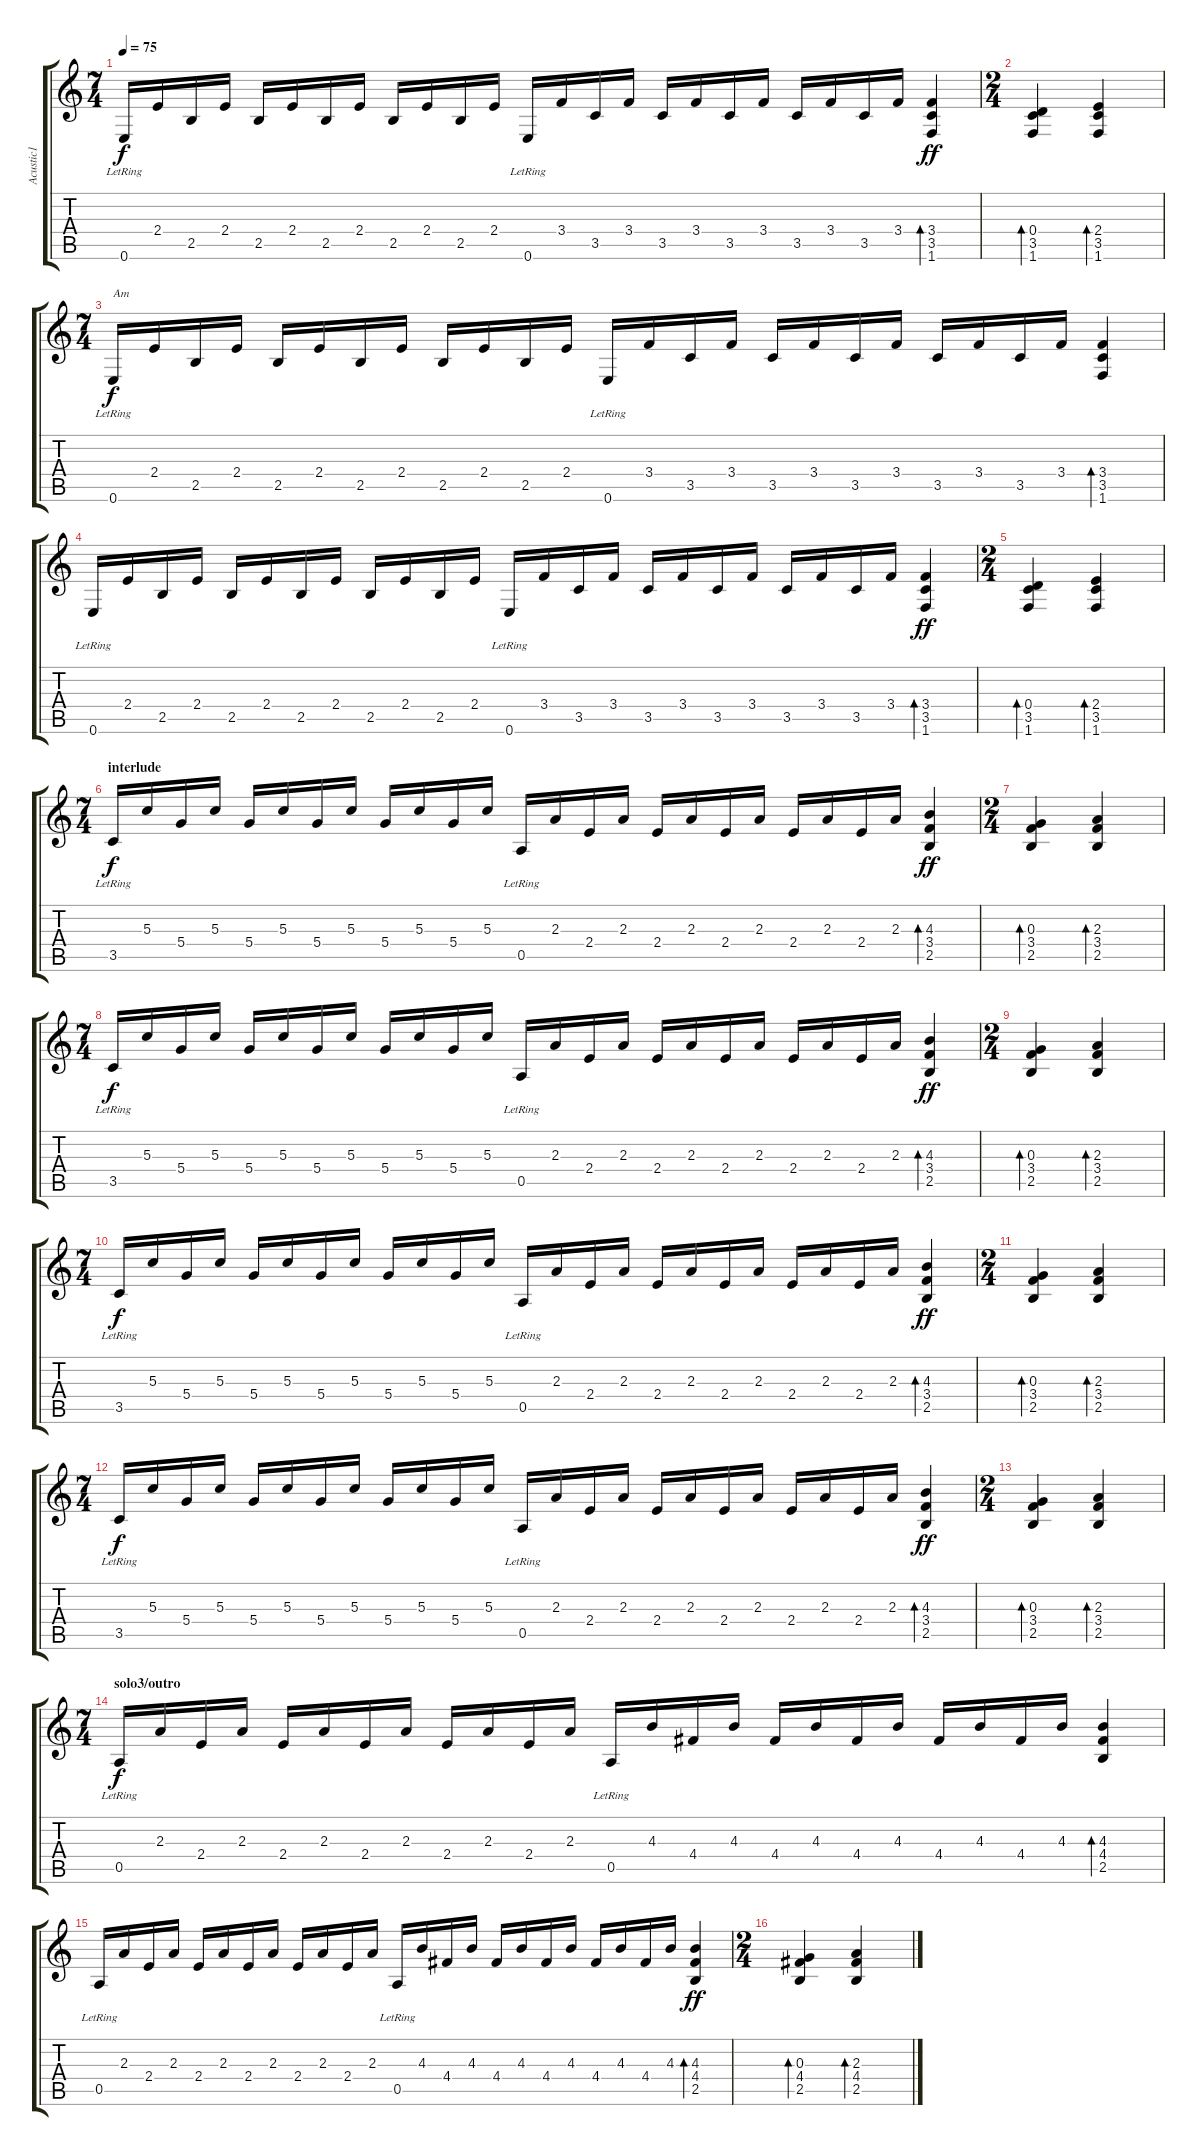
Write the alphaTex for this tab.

\track ("Acustic1" "Acustic1") {instrument acousticguitarsteel}
\staff {score tabs}
\tuning (E4 B3 G3 D3 A2 E2) {hide}
\ts (7 4)
\tempo 75
\clef g2
\ks c
0.6{lr}.16{dy f} 2.4.16 2.5.16 2.4.16 2.5.16 2.4.16 2.5.16 2.4.16 2.5.16 2.4.16 2.5.16 2.4.16 0.6{lr}.16 3.4.16 3.5.16 3.4.16 3.5.16 3.4.16 3.5.16 3.4.16 3.5.16 3.4.16 3.5.16 3.4.16 (3.4 3.5 1.6).4{bd 120 dy ff} |
\ts (2 4)
(0.4 3.5 1.6).4{bd 120} (2.4 3.5 1.6).4{bd 120} |
\ts (7 4)
0.6{lr}.16{txt "Am" dy f} 2.4.16 2.5.16 2.4.16 2.5.16 2.4.16 2.5.16 2.4.16 2.5.16 2.4.16 2.5.16 2.4.16 0.6{lr}.16 3.4.16 3.5.16 3.4.16 3.5.16 3.4.16 3.5.16 3.4.16 3.5.16 3.4.16 3.5.16 3.4.16 (3.4 3.5 1.6).4{bd 120} |
0.6{lr}.16 2.4.16 2.5.16 2.4.16 2.5.16 2.4.16 2.5.16 2.4.16 2.5.16 2.4.16 2.5.16 2.4.16 0.6{lr}.16 3.4.16 3.5.16 3.4.16 3.5.16 3.4.16 3.5.16 3.4.16 3.5.16 3.4.16 3.5.16 3.4.16 (3.4 3.5 1.6).4{bd 120 dy ff} |
\ts (2 4)
(0.4 3.5 1.6).4{bd 120} (2.4 3.5 1.6).4{bd 120} |
\ts (7 4)
\section ("" "interlude")
3.5{lr}.16{dy f} 5.3.16 5.4.16 5.3.16 5.4.16 5.3.16 5.4.16 5.3.16 5.4.16 5.3.16 5.4.16 5.3.16 0.5{lr}.16 2.3.16 2.4.16 2.3.16 2.4.16 2.3.16 2.4.16 2.3.16 2.4.16 2.3.16 2.4.16 2.3.16 (4.3 3.4 2.5).4{bd 120 dy ff} |
\ts (2 4)
(0.3 3.4 2.5).4{bd 120} (2.3 3.4 2.5).4{bd 120} |
\ts (7 4)
3.5{lr}.16{dy f} 5.3.16 5.4.16 5.3.16 5.4.16 5.3.16 5.4.16 5.3.16 5.4.16 5.3.16 5.4.16 5.3.16 0.5{lr}.16 2.3.16 2.4.16 2.3.16 2.4.16 2.3.16 2.4.16 2.3.16 2.4.16 2.3.16 2.4.16 2.3.16 (4.3 3.4 2.5).4{bd 120 dy ff} |
\ts (2 4)
(0.3 3.4 2.5).4{bd 120} (2.3 3.4 2.5).4{bd 120} |
\ts (7 4)
3.5{lr}.16{dy f} 5.3.16 5.4.16 5.3.16 5.4.16 5.3.16 5.4.16 5.3.16 5.4.16 5.3.16 5.4.16 5.3.16 0.5{lr}.16 2.3.16 2.4.16 2.3.16 2.4.16 2.3.16 2.4.16 2.3.16 2.4.16 2.3.16 2.4.16 2.3.16 (4.3 3.4 2.5).4{bd 120 dy ff} |
\ts (2 4)
(0.3 3.4 2.5).4{bd 120} (2.3 3.4 2.5).4{bd 120} |
\ts (7 4)
3.5{lr}.16{dy f} 5.3.16 5.4.16 5.3.16 5.4.16 5.3.16 5.4.16 5.3.16 5.4.16 5.3.16 5.4.16 5.3.16 0.5{lr}.16 2.3.16 2.4.16 2.3.16 2.4.16 2.3.16 2.4.16 2.3.16 2.4.16 2.3.16 2.4.16 2.3.16 (4.3 3.4 2.5).4{bd 120 dy ff} |
\ts (2 4)
(0.3 3.4 2.5).4{bd 120} (2.3 3.4 2.5).4{bd 120} |
\ts (7 4)
\section ("" "solo3/outro")
0.5{lr}.16{dy f} 2.3.16 2.4.16 2.3.16 2.4.16 2.3.16 2.4.16 2.3.16 2.4.16 2.3.16 2.4.16 2.3.16 0.5{lr}.16 4.3.16 4.4.16 4.3.16 4.4.16 4.3.16 4.4.16 4.3.16 4.4.16 4.3.16 4.4.16 4.3.16 (4.3 4.4 2.5).4{bd 120} |
0.5{lr}.16 2.3.16 2.4.16 2.3.16 2.4.16 2.3.16 2.4.16 2.3.16 2.4.16 2.3.16 2.4.16 2.3.16 0.5{lr}.16 4.3.16 4.4.16 4.3.16 4.4.16 4.3.16 4.4.16 4.3.16 4.4.16 4.3.16 4.4.16 4.3.16 (4.3 4.4 2.5).4{bd 120 dy ff} |
\ts (2 4)
(0.3 4.4 2.5).4{bd 120} (2.3 4.4 2.5).4{bd 120}
